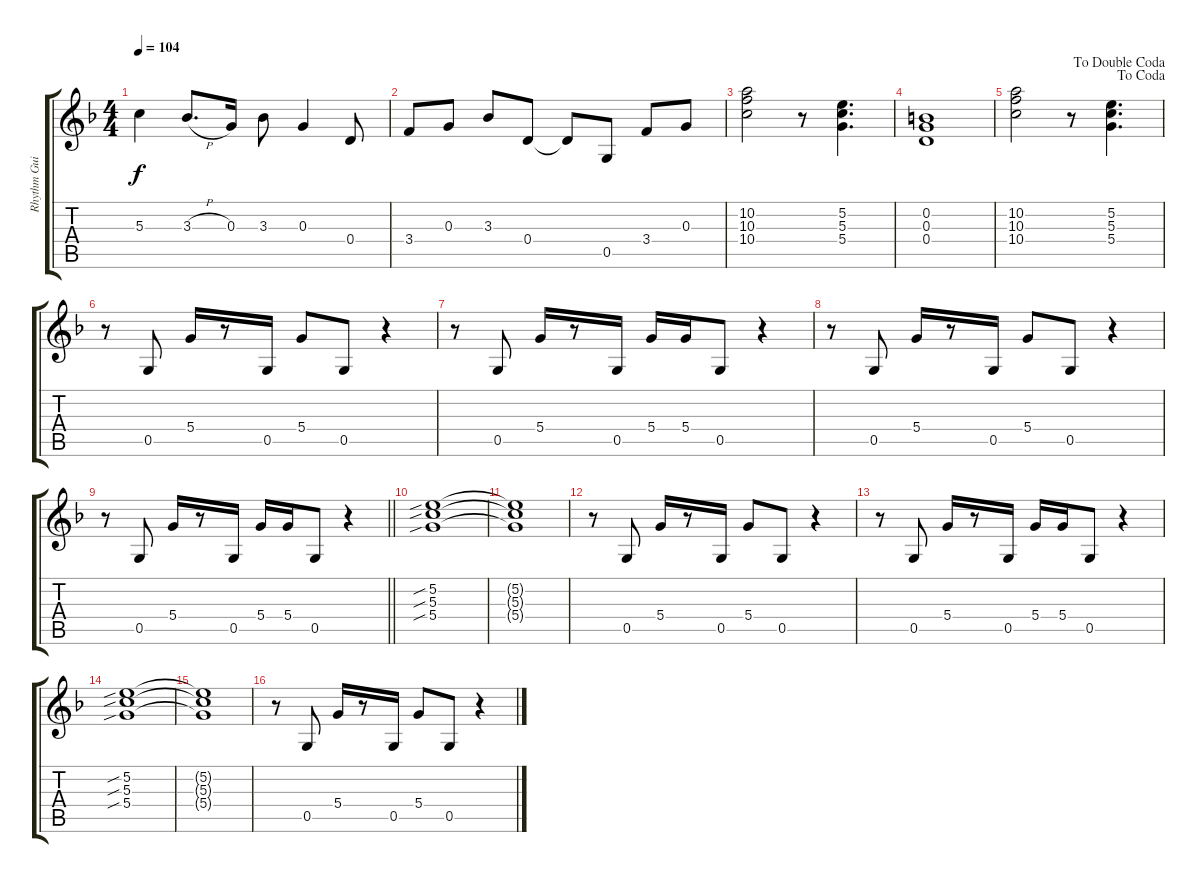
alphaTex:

\track ("Rhythm Guitar I" "Rhythm Gui") {instrument overdrivenguitar}
\staff {score tabs}
\tuning (D4 B3 G3 D3 G2 D2) {hide}
\ts (4 4)
\tempo 104
\clef g2
\ks f
5.3.4{dy f} 3.3{h}.8{d} 0.3.16 3.3.8 0.3.4 0.4.8 |
3.4.8 0.3.8 3.3.8 0.4.8 0.4{t}.8 0.5.8 3.4.8 0.3.8 |
(10.2 10.3 10.4).2 r.8 (5.2 5.3 5.4).4{d} |
(0.2 0.3 0.4).1 |
\jump dacoda
\jump dadoublecoda
(10.2 10.3 10.4).2 r.8 (5.2 5.3 5.4).4{d} |
r.8 0.5.8 5.4.16 r.8 0.5.16 5.4.8 0.5.8 r.4 |
r.8 0.5.8 5.4.16 r.8 0.5.16 5.4.16 5.4.16 0.5.8 r.4 |
r.8 0.5.8 5.4.16 r.8 0.5.16 5.4.8 0.5.8 r.4 |
\barLineRight lightlight
r.8 0.5.8 5.4.16 r.8 0.5.16 5.4.16 5.4.16 0.5.8 r.4 |
(5.2{sib} 5.3{sib} 5.4{sib}).1 |
(5.2{t} 5.3{t} 5.4{t}).1 |
r.8 0.5.8 5.4.16 r.8 0.5.16 5.4.8 0.5.8 r.4 |
r.8 0.5.8 5.4.16 r.8 0.5.16 5.4.16 5.4.16 0.5.8 r.4 |
(5.2{sib} 5.3{sib} 5.4{sib}).1 |
(5.2{t} 5.3{t} 5.4{t}).1 |
r.8 0.5.8 5.4.16 r.8 0.5.16 5.4.8 0.5.8 r.4
